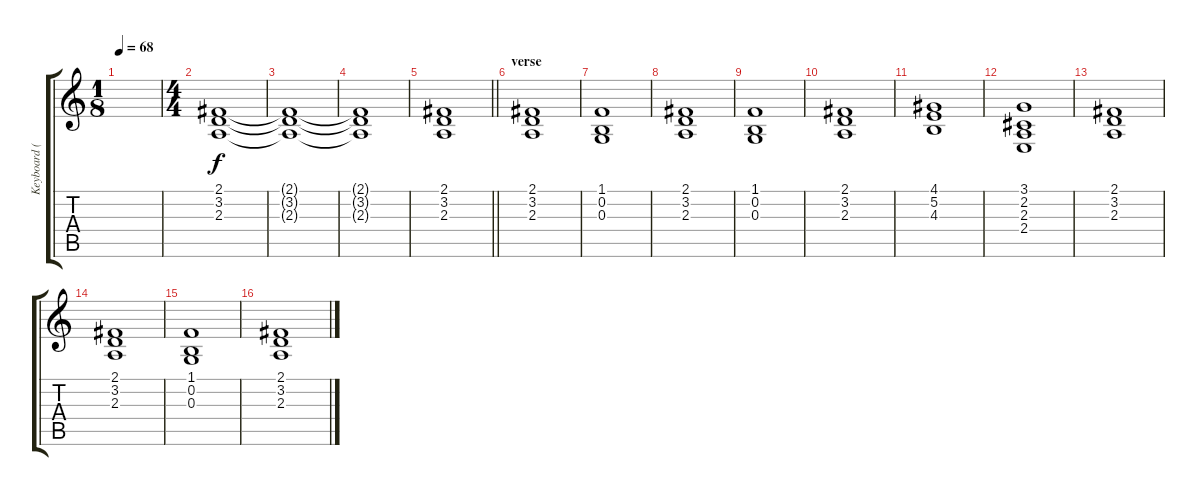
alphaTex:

\track ("Keyboard (Wright)" "Keyboard (") {instrument drawbarorgan}
\staff {score tabs}
\tuning (E4 B3 G3 D3 A2 E2) {hide}
\ts (1 8)
\tempo 68
\clef g2
\ks c
|
\ts (4 4)
(2.1 3.2 2.3).1 |
(2.1{t} 3.2{t} 2.3{t}).1{dy f} |
(2.1{t} 3.2{t} 2.3{t}).1 |
\barLineRight lightlight
(2.1 3.2 2.3).1{instrument drawbarorgan} |
\section ("" "verse")
(2.1 3.2 2.3).1 |
(1.1 0.2 0.3).1 |
(2.1 3.2 2.3).1 |
(1.1 0.2 0.3).1 |
(2.1 3.2 2.3).1 |
(4.1 5.2 4.3).1 |
(3.1 2.2 2.3 2.4).1 |
(2.1 3.2 2.3).1 |
(2.1 3.2 2.3).1 |
(1.1 0.2 0.3).1 |
(2.1 3.2 2.3).1
